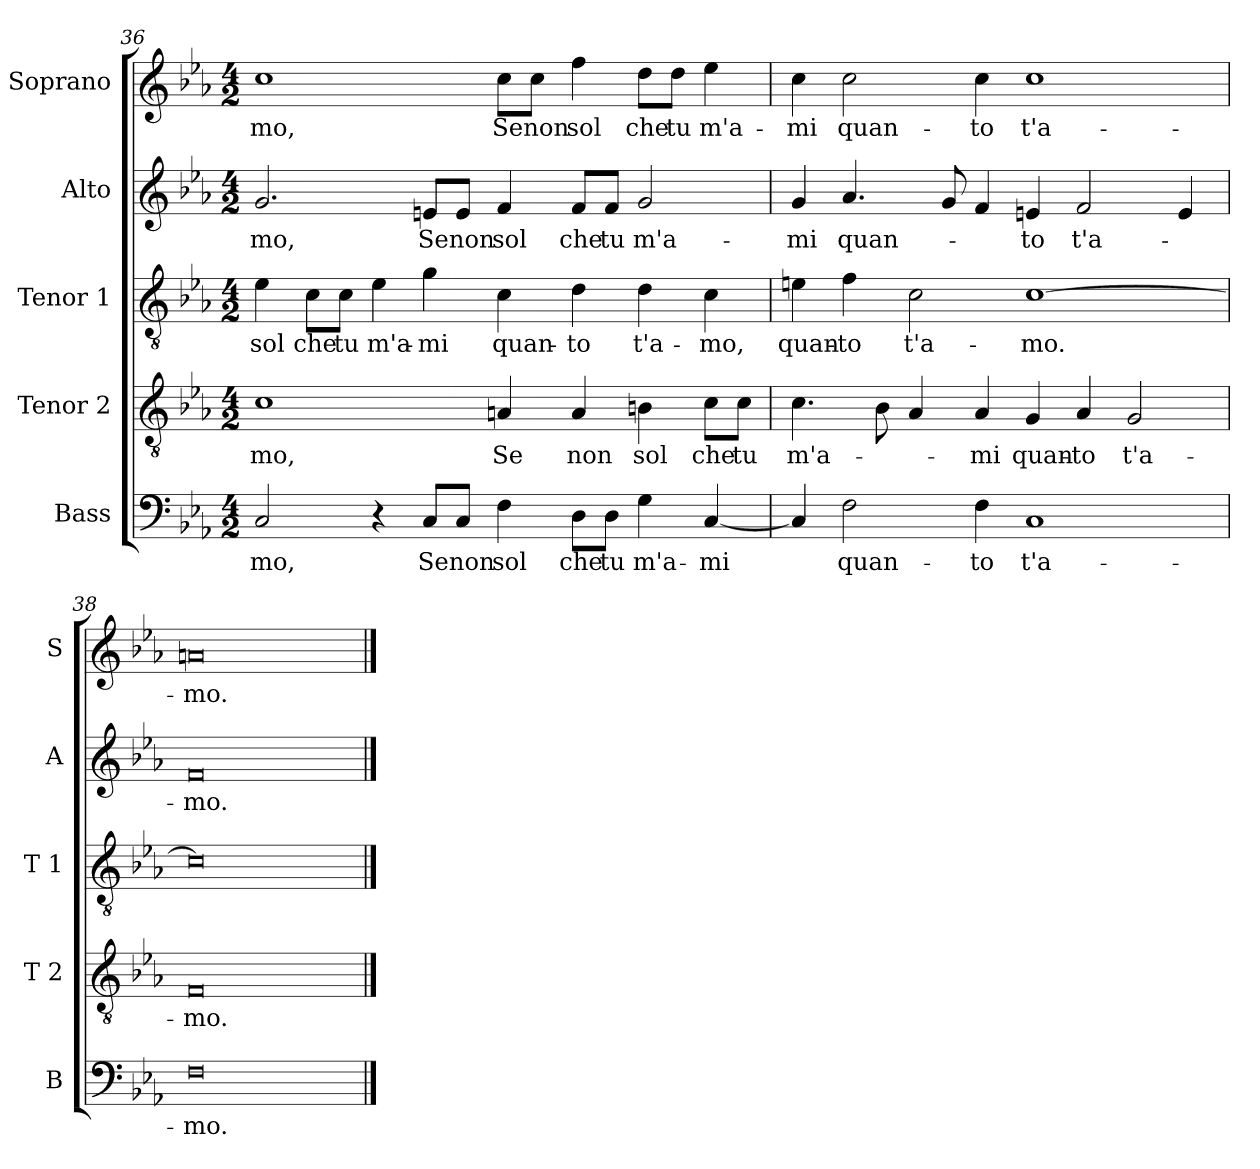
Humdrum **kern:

**kern	**text	**kern	**text	**kern	**text	**kern	**text	**kern	**text
*part5	*part5	*part4	*part4	*part3	*part3	*part2	*part2	*part1	*part1
*staff5	*staff5	*staff4	*staff4	*staff3	*staff3	*staff2	*staff2	*staff1	*staff1
*I"Bass	*	*I"Tenor 2	*	*I"Tenor 1	*	*I"Alto	*	*I"Soprano	*
*I'B	*	*I'T 2	*	*I'T 1	*	*I'A	*	*I'S	*
!!LO:LB:g=z
*clefF4	*	*clefGv2	*	*clefGv2	*	*clefG2	*	*clefG2	*
*k[b-e-a-]	*	*k[b-e-a-]	*	*k[b-e-a-]	*	*k[b-e-a-]	*	*k[b-e-a-]	*
*E-:	*	*E-:	*	*E-:	*	*E-:	*	*E-:	*
*M4/2	*	*M4/2	*	*M4/2	*	*M4/2	*	*M4/2	*
=36	=36	=36	=36	=36	=36	=36	=36	=36	=36
!	!LO:LY:b	!	!LO:LY:b	!	!LO:LY:b	!	!LO:LY:b	!	!LO:LY:b
2C/	-mo,	1c	-mo,	4e-\	sol	2.g/	-mo,	1cc	-mo,
!	!	!	!	!	!LO:LY:b	!	!	!	!
.	.	.	.	8c\L	che	.	.	.	.
!	!	!	!	!	!LO:LY:b	!	!	!	!
.	.	.	.	8c\J	tu	.	.	.	.
!	!	!	!	!	!LO:LY:b	!	!	!	!
4r	.	.	.	4e-\	m'a-	.	.	.	.
!	!LO:LY:b	!	!	!	!LO:LY:b	!	!LO:LY:b	!	!
8C/L	Se	.	.	4g\	-mi	8en/L	Se	.	.
!	!LO:LY:b	!	!	!	!	!	!LO:LY:b	!	!
8C/J	non	.	.	.	.	8e/J	non	.	.
!	!LO:LY:b	!	!LO:LY:b	!	!LO:LY:b	!	!LO:LY:b	!	!LO:LY:b
4F\	sol	4An/	Se	4c\	quan-	4f/	sol	8cc\L	Se
!	!	!	!	!	!	!	!	!	!LO:LY:b
.	.	.	.	.	.	.	.	8cc\J	non
!	!LO:LY:b	!	!LO:LY:b	!	!LO:LY:b	!	!LO:LY:b	!	!LO:LY:b
8D\L	che	4A/	non	4d\	-to	8f/L	che	4ff\	sol
!	!LO:LY:b	!	!	!	!	!	!LO:LY:b	!	!
8D\J	tu	.	.	.	.	8f/J	tu	.	.
!	!LO:LY:b	!	!LO:LY:b	!	!LO:LY:b	!	!LO:LY:b	!	!LO:LY:b
4G\	m'a-	4Bn\	sol	4d\	t'a-	2g/	m'a-	8dd\L	che
!	!	!	!	!	!	!	!	!	!LO:LY:b
.	.	.	.	.	.	.	.	8dd\J	tu
!	!LO:LY:b	!	!LO:LY:b	!	!LO:LY:b	!	!	!	!LO:LY:b
[4C/	-mi	8c\L	che	4c\	-mo,	.	.	4ee-\	m'a-
!	!	!	!LO:LY:b	!	!	!	!	!	!
.	.	8c\J	tu	.	.	.	.	.	.
=37	=37	=37	=37	=37	=37	=37	=37	=37	=37
!	!	!	!LO:LY:b	!	!LO:LY:b	!	!LO:LY:b	!	!LO:LY:b
4C/]	.	4.c\	m'a-	4en\	quan-	4g/	-mi	4cc\	-mi
!	!LO:LY:b	!	!	!	!LO:LY:b	!	!LO:LY:b	!	!LO:LY:b
2F\	quan-	.	.	4f\	-to	4.a-/	quan-	2cc\	quan-
.	.	8B-\	.	.	.	.	.	.	.
!	!	!	!	!	!LO:LY:b	!	!	!	!
.	.	4A-/	.	2c\	t'a-	.	.	.	.
.	.	.	.	.	.	8g/	.	.	.
!	!LO:LY:b	!	!LO:LY:b	!	!	!	!	!	!LO:LY:b
4F\	-to	4A-/	-mi	.	.	4f/	.	4cc\	-to
!	!LO:LY:b	!	!LO:LY:b	!	!LO:LY:b	!	!LO:LY:b	!	!LO:LY:b
1C	t'a-	4G/	quan-	[1c	-mo.	4en/	-to	1cc	t'a-
!	!	!	!LO:LY:b	!	!	!	!LO:LY:b	!	!
.	.	4A-/	-to	.	.	2f/	t'a-	.	.
!	!	!	!LO:LY:b	!	!	!	!	!	!
.	.	2G/	t'a-	.	.	.	.	.	.
.	.	.	.	.	.	4e/	.	.	.
=38	=38	=38	=38	=38	=38	=38	=38	=38	=38
!	!LO:LY:b	!	!LO:LY:b	!	!	!	!LO:LY:b	!	!LO:LY:b
0F	-mo.	0F	-mo.	0c]	.	0f	-mo.	0an	-mo.
==	==	==	==	==	==	==	==	==	==
*-	*-	*-	*-	*-	*-	*-	*-	*-	*-
